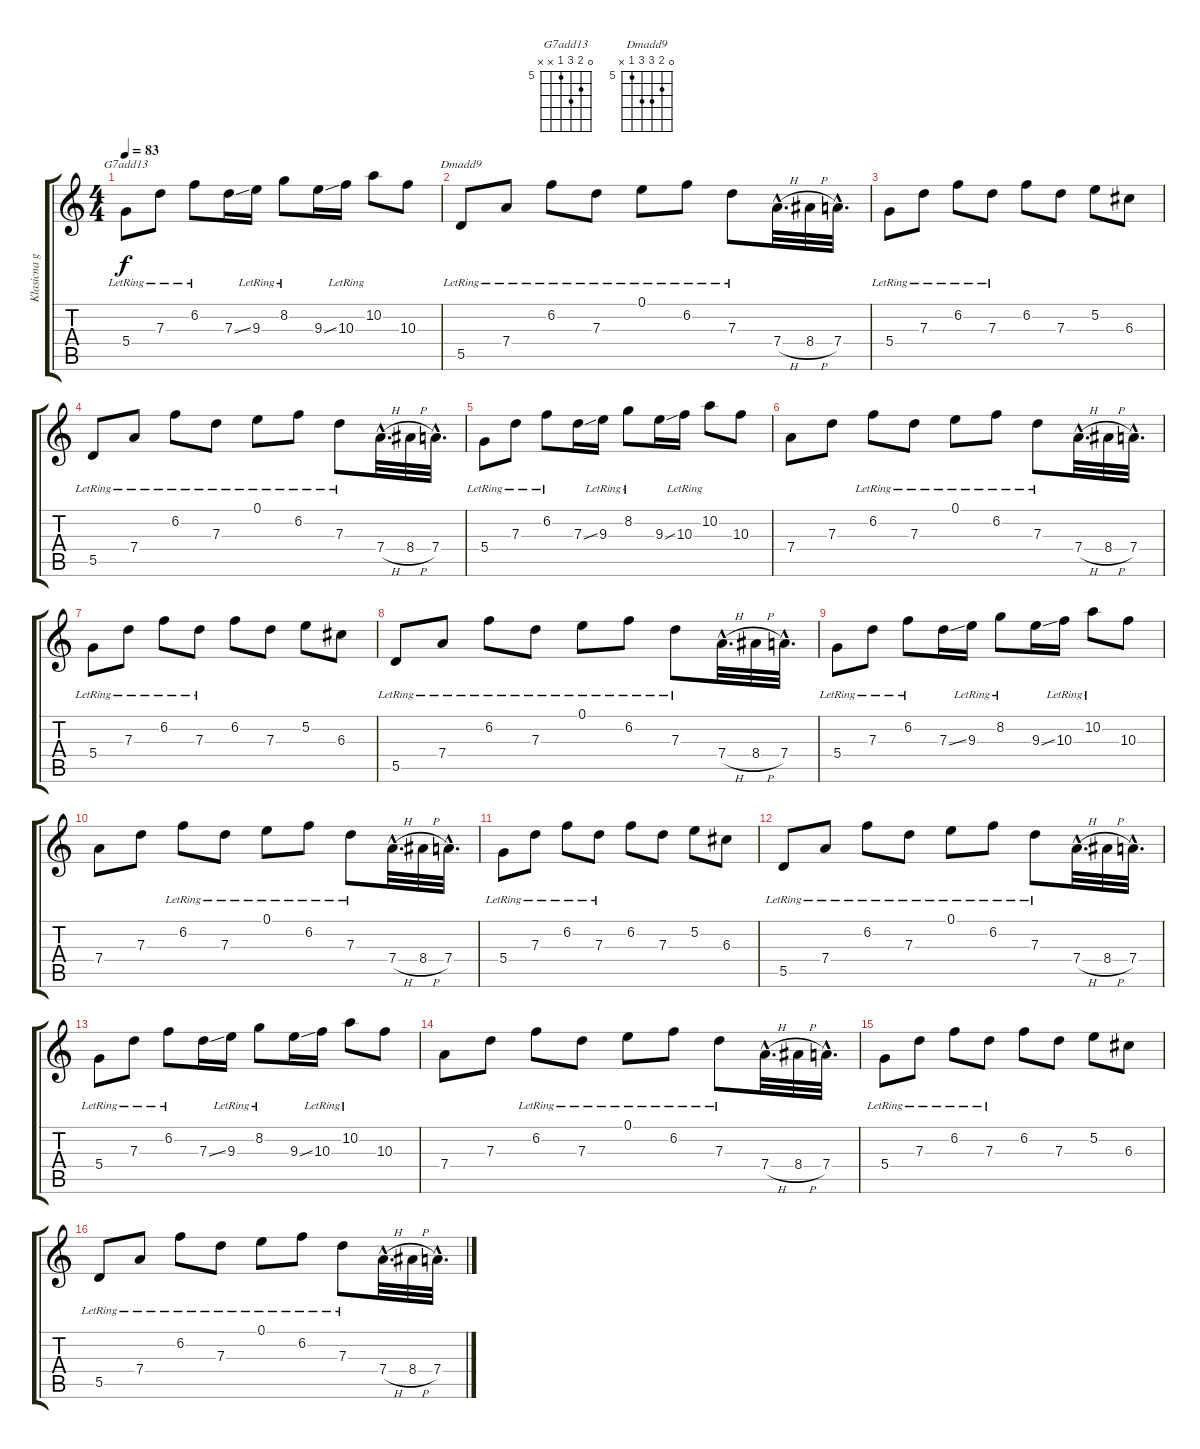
\track ("Klasicna gitara" "Klasicna g") {instrument acousticguitarnylon}
\staff {score tabs}
\tuning (E4 B3 G3 D3 A2 E2) {hide}
\chord ("G7add13" 0 6 7 5 x x) {firstfret 5}
\chord ("Dmadd9" 0 6 7 7 5 x) {firstfret 5}
\ts (4 4)
\tempo 83
\clef g2
\ks c
5.4{lr}.8{ch "G7add13" dy f} 7.3{lr}.8 6.2{lr}.8 7.3{ss}.16 9.3{lr}.16 8.2{lr}.8 9.3{ss}.16 10.3{lr}.16 10.2{lr}.8 10.3.8 |
5.5{lr}.8{ch "Dmadd9"} 7.4{lr}.8 6.2{lr}.8 7.3{lr}.8 0.1{lr}.8 6.2{lr}.8 7.3{lr}.8 7.4{h hac}.32{d} 8.4{h}.32 7.4{hac}.32{d} |
5.4{lr}.8 7.3{lr}.8 6.2{lr}.8 7.3{lr}.8 6.2.8 7.3.8 5.2.8 6.3.8 |
5.5{lr}.8 7.4{lr}.8 6.2{lr}.8 7.3{lr}.8 0.1{lr}.8 6.2{lr}.8 7.3{lr}.8 7.4{h hac}.32{d} 8.4{h}.32 7.4{hac}.32{d} |
5.4{lr}.8 7.3{lr}.8 6.2{lr}.8 7.3{ss}.16 9.3{lr}.16 8.2{lr}.8 9.3{ss}.16 10.3{lr}.16 10.2{lr}.8 10.3.8 |
7.4.8 7.3.8 6.2{lr}.8 7.3{lr}.8 0.1{lr}.8 6.2{lr}.8 7.3{lr}.8 7.4{h hac}.32{d} 8.4{h}.32 7.4{hac}.32{d} |
5.4{lr}.8 7.3{lr}.8 6.2{lr}.8 7.3{lr}.8 6.2.8 7.3.8 5.2.8 6.3.8 |
5.5{lr}.8 7.4{lr}.8 6.2{lr}.8 7.3{lr}.8 0.1{lr}.8 6.2{lr}.8 7.3{lr}.8 7.4{h hac}.32{d} 8.4{h}.32 7.4{hac}.32{d} |
5.4{lr}.8 7.3{lr}.8 6.2{lr}.8 7.3{ss}.16 9.3{lr}.16 8.2{lr}.8 9.3{ss}.16 10.3{lr}.16 10.2{lr}.8 10.3.8 |
7.4.8 7.3.8 6.2{lr}.8 7.3{lr}.8 0.1{lr}.8 6.2{lr}.8 7.3{lr}.8 7.4{h hac}.32{d} 8.4{h}.32 7.4{hac}.32{d} |
5.4{lr}.8 7.3{lr}.8 6.2{lr}.8 7.3{lr}.8 6.2.8 7.3.8 5.2.8 6.3.8 |
5.5{lr}.8 7.4{lr}.8 6.2{lr}.8 7.3{lr}.8 0.1{lr}.8 6.2{lr}.8 7.3{lr}.8 7.4{h hac}.32{d} 8.4{h}.32 7.4{hac}.32{d} |
5.4{lr}.8 7.3{lr}.8 6.2{lr}.8 7.3{ss}.16 9.3{lr}.16 8.2{lr}.8 9.3{ss}.16 10.3{lr}.16 10.2{lr}.8 10.3.8 |
7.4.8 7.3.8 6.2{lr}.8 7.3{lr}.8 0.1{lr}.8 6.2{lr}.8 7.3{lr}.8 7.4{h hac}.32{d} 8.4{h}.32 7.4{hac}.32{d} |
5.4{lr}.8 7.3{lr}.8 6.2{lr}.8 7.3{lr}.8 6.2.8 7.3.8 5.2.8 6.3.8 |
5.5{lr}.8 7.4{lr}.8 6.2{lr}.8 7.3{lr}.8 0.1{lr}.8 6.2{lr}.8 7.3{lr}.8 7.4{h hac}.32{d} 8.4{h}.32 7.4{hac}.32{d}
